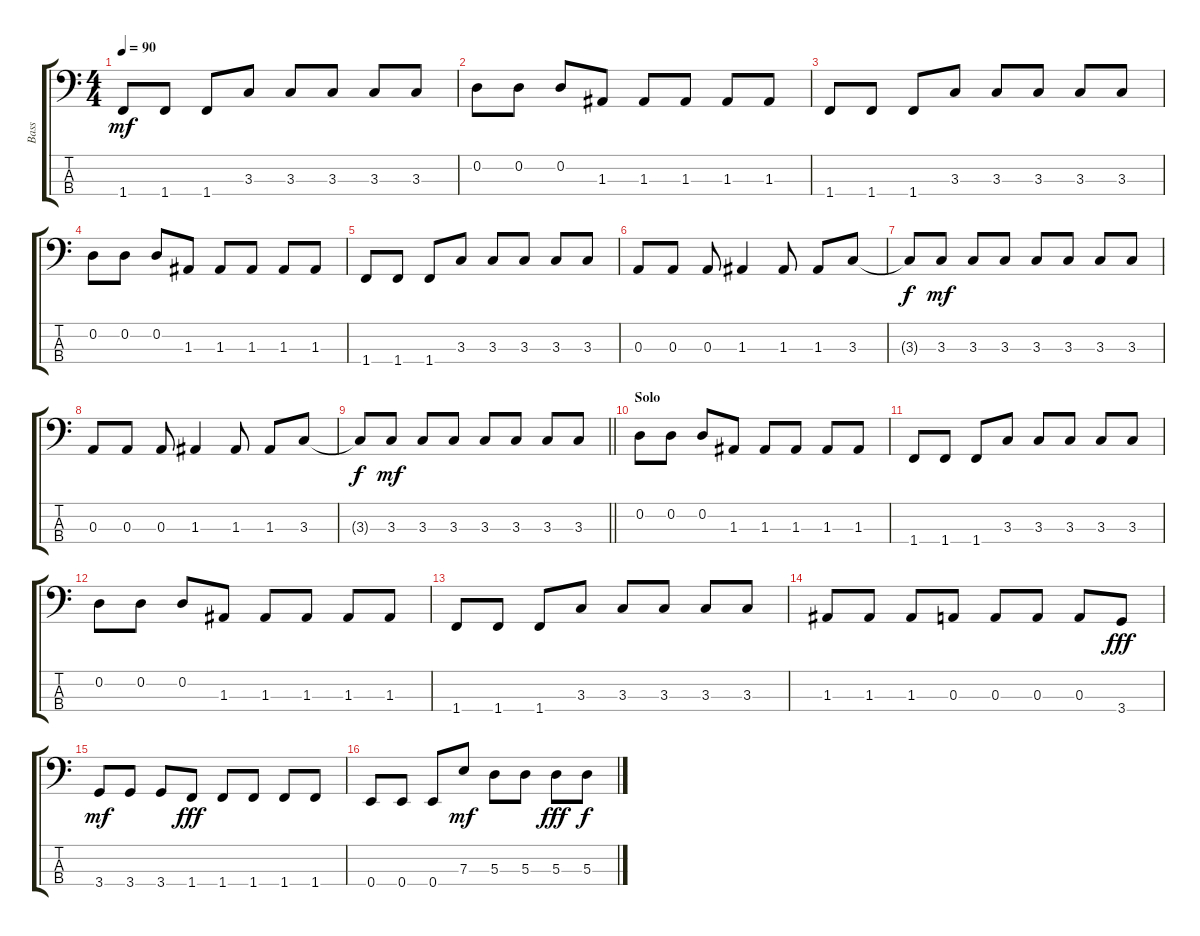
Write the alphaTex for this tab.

\track ("Bass" "Bass") {instrument fretlessbass}
\staff {score tabs}
\tuning (G2 D2 A1 E1) {hide}
\ts (4 4)
\tempo 90
\clef f4
\ks c
1.4.8{dy mf} 1.4.8 1.4.8 3.3.8 3.3.8 3.3.8 3.3.8 3.3.8 |
0.2.8 0.2.8 0.2.8 1.3.8 1.3.8 1.3.8 1.3.8 1.3.8 |
1.4.8 1.4.8 1.4.8 3.3.8 3.3.8 3.3.8 3.3.8 3.3.8 |
0.2.8 0.2.8 0.2.8 1.3.8 1.3.8 1.3.8 1.3.8 1.3.8 |
1.4.8 1.4.8 1.4.8 3.3.8 3.3.8 3.3.8 3.3.8 3.3.8 |
0.3.8 0.3.8 0.3.8 1.3.4 1.3.8 1.3.8 3.3.8 |
3.3{t}.8{dy f} 3.3.8{dy mf} 3.3.8 3.3.8 3.3.8 3.3.8 3.3.8 3.3.8 |
0.3.8 0.3.8 0.3.8 1.3.4 1.3.8 1.3.8 3.3.8 |
\barLineRight lightlight
3.3{t}.8{dy f} 3.3.8{dy mf} 3.3.8 3.3.8 3.3.8 3.3.8 3.3.8 3.3.8 |
\section ("" "Solo")
0.2.8{instrument electricbassfinger} 0.2.8 0.2.8 1.3.8 1.3.8 1.3.8 1.3.8 1.3.8 |
1.4.8 1.4.8 1.4.8 3.3.8 3.3.8 3.3.8 3.3.8 3.3.8 |
0.2.8 0.2.8 0.2.8 1.3.8 1.3.8 1.3.8 1.3.8 1.3.8 |
1.4.8 1.4.8 1.4.8 3.3.8 3.3.8 3.3.8 3.3.8 3.3.8 |
1.3.8 1.3.8 1.3.8 0.3.8 0.3.8 0.3.8 0.3.8 3.4.8{dy fff} |
3.4.8{dy mf} 3.4.8 3.4.8 1.4.8{dy fff} 1.4.8 1.4.8 1.4.8 1.4.8 |
0.4.8 0.4.8 0.4.8 7.3.8{dy mf} 5.3.8 5.3.8 5.3.8{dy fff} 5.3.8{dy f}
